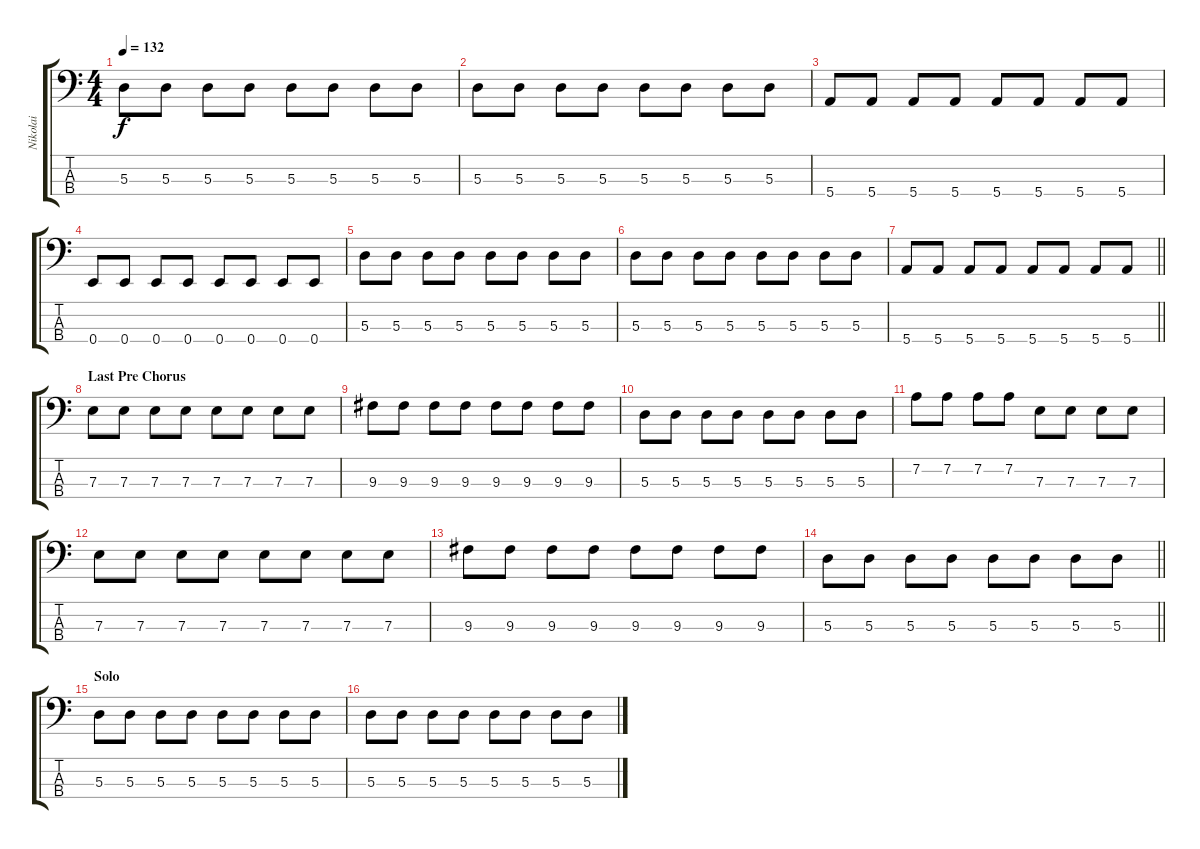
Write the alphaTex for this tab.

\track ("Nikolai" "Nikolai") {instrument electricbasspick}
\staff {score tabs}
\tuning (G2 D2 A1 E1) {hide}
\ts (4 4)
\tempo 132
\clef f4
\ks c
5.3.8{dy f} 5.3.8 5.3.8 5.3.8 5.3.8 5.3.8 5.3.8 5.3.8 |
5.3.8 5.3.8 5.3.8 5.3.8 5.3.8 5.3.8 5.3.8 5.3.8 |
5.4.8 5.4.8 5.4.8 5.4.8 5.4.8 5.4.8 5.4.8 5.4.8 |
0.4.8 0.4.8 0.4.8 0.4.8 0.4.8 0.4.8 0.4.8 0.4.8 |
5.3.8 5.3.8 5.3.8 5.3.8 5.3.8 5.3.8 5.3.8 5.3.8 |
5.3.8 5.3.8 5.3.8 5.3.8 5.3.8 5.3.8 5.3.8 5.3.8 |
\barLineRight lightlight
5.4.8 5.4.8 5.4.8 5.4.8 5.4.8 5.4.8 5.4.8 5.4.8 |
\section ("" "Last Pre Chorus")
7.3.8 7.3.8 7.3.8 7.3.8 7.3.8 7.3.8 7.3.8 7.3.8 |
9.3.8 9.3.8 9.3.8 9.3.8 9.3.8 9.3.8 9.3.8 9.3.8 |
5.3.8 5.3.8 5.3.8 5.3.8 5.3.8 5.3.8 5.3.8 5.3.8 |
7.2.8 7.2.8 7.2.8 7.2.8 7.3.8 7.3.8 7.3.8 7.3.8 |
7.3.8 7.3.8 7.3.8 7.3.8 7.3.8 7.3.8 7.3.8 7.3.8 |
9.3.8 9.3.8 9.3.8 9.3.8 9.3.8 9.3.8 9.3.8 9.3.8 |
\barLineRight lightlight
5.3.8 5.3.8 5.3.8 5.3.8 5.3.8 5.3.8 5.3.8 5.3.8 |
\section ("" "Solo")
5.3.8 5.3.8 5.3.8 5.3.8 5.3.8 5.3.8 5.3.8 5.3.8 |
5.3.8 5.3.8 5.3.8 5.3.8 5.3.8 5.3.8 5.3.8 5.3.8
